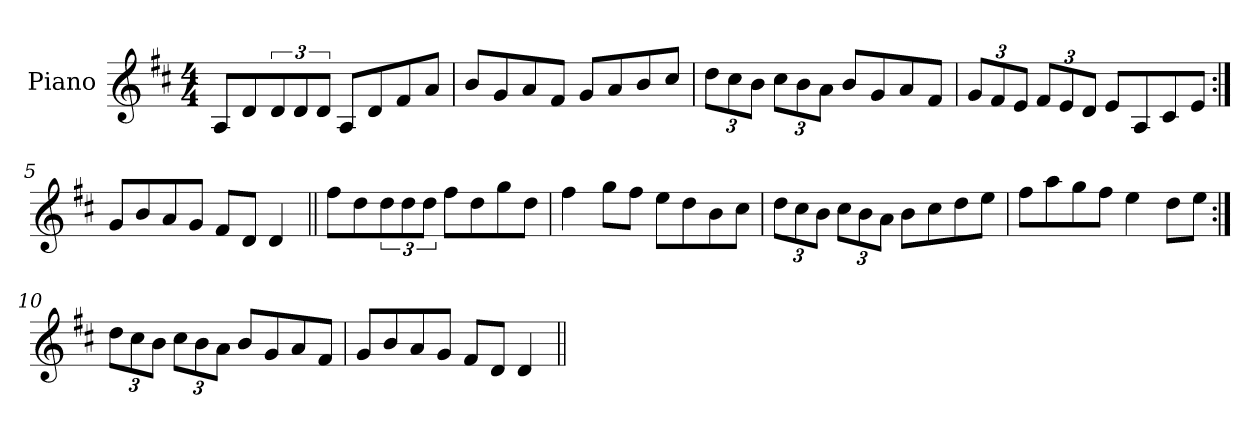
**kern
*part1
*staff1
*I"Piano
*I'Pno
*clefG2
*k[f#c#]
*D:
*M4/4
=1
8A/L
8d/
12d/
12d/
12d/J
8A/L
8d/
8f#/
8a/J
=2
8b/L
8g/
8a/
8f#/J
8g/L
8a/
8b/
8cc#/J
=3
12dd\L
12cc#\
12b\J
12cc#\L
12b\
12a\J
8b/L
8g/
8a/
8f#/J
=4
12g/L
12f#/
12e/J
12f#/L
12e/
12d/J
8e/L
8A/
8c#/
8e/J
=5:|!
8g/L
8b/
8a/
8g/J
8f#/L
8d/J
4d/
=6||
8ff#\L
8dd\
12dd\
12dd\
12dd\J
8ff#\L
8dd\
8gg\
8dd\J
=7
4ff#\
8gg\L
8ff#\J
8ee\L
8dd\
8b\
8cc#\J
=8
12dd\L
12cc#\
12b\J
12cc#\L
12b\
12a\J
8b\L
8cc#\
8dd\
8ee\J
=9
8ff#\L
8aa\
8gg\
8ff#\J
4ee\
8dd\L
8ee\J
=10:|!
12dd\L
12cc#\
12b\J
12cc#\L
12b\
12a\J
8b/L
8g/
8a/
8f#/J
=11
8g/L
8b/
8a/
8g/J
8f#/L
8d/J
4d/
=||
*-
